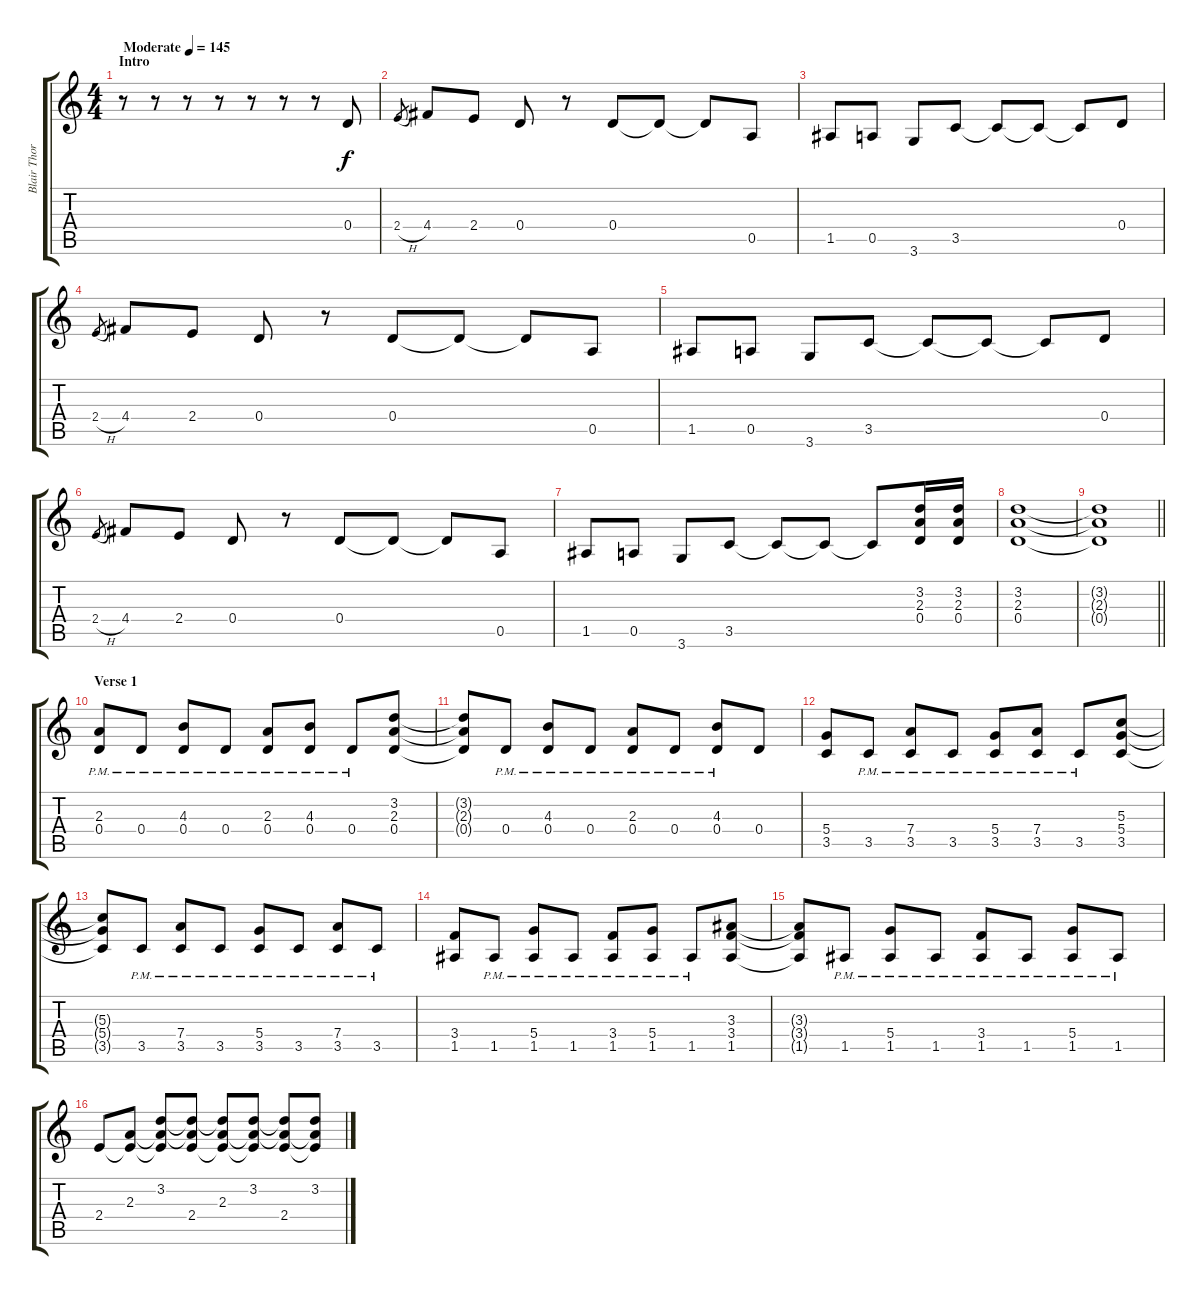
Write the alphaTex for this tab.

\track ("Blair Thornton" "Blair Thor") {instrument distortionguitar}
\staff {score tabs}
\tuning (E4 B3 G3 D3 A2 E2) {hide}
\ts (4 4)
\section ("" "Intro")
\tempo (145 "Moderate")
\clef g2
\ks c
r.8{dy f instrument distortionguitar} r.8 r.8 r.8 r.8 r.8 r.8 0.4.8 |
2.4{h}.8{gr} 4.4.8 2.4.8 0.4.8 r.8 0.4.8 0.4{t}.8 0.4{t}.8 0.5.8 |
1.5.8 0.5.8 3.6.8 3.5.8 3.5{t}.8 3.5{t}.8 3.5{t}.8 0.4.8 |
2.4{h}.8{gr} 4.4.8 2.4.8 0.4.8 r.8 0.4.8 0.4{t}.8 0.4{t}.8 0.5.8 |
1.5.8 0.5.8 3.6.8 3.5.8 3.5{t}.8 3.5{t}.8 3.5{t}.8 0.4.8 |
2.4{h}.8{gr} 4.4.8 2.4.8 0.4.8 r.8 0.4.8 0.4{t}.8 0.4{t}.8 0.5.8 |
1.5.8 0.5.8 3.6.8 3.5.8 3.5{t}.8 3.5{t}.8 3.5{t}.8 (3.2 2.3 0.4).16 (3.2 2.3 0.4).16 |
(3.2 2.3 0.4).1 |
\barLineRight lightlight
(3.2{t} 2.3{t} 0.4{t}).1 |
\section ("" "Verse 1")
(2.3{pm} 0.4{pm}).8 0.4{pm}.8 (4.3{pm} 0.4{pm}).8 0.4{pm}.8 (2.3{pm} 0.4{pm}).8 (4.3{pm} 0.4{pm}).8 0.4{pm}.8 (3.2 2.3 0.4).8 |
(3.2{t} 2.3{t} 0.4{t}).8 0.4{pm}.8 (4.3{pm} 0.4{pm}).8 0.4{pm}.8 (2.3{pm} 0.4{pm}).8 0.4{pm}.8 (4.3{pm} 0.4{pm}).8 0.4.8 |
(5.4 3.5).8 3.5{pm}.8 (7.4{pm} 3.5{pm}).8 3.5{pm}.8 (5.4{pm} 3.5{pm}).8 (7.4{pm} 3.5{pm}).8 3.5{pm}.8 (5.3 5.4 3.5).8 |
(5.3{t} 5.4{t} 3.5{t}).8 3.5{pm}.8 (7.4{pm} 3.5{pm}).8 3.5{pm}.8 (5.4{pm} 3.5{pm}).8 3.5{pm}.8 (7.4{pm} 3.5{pm}).8 3.5{pm}.8 |
(3.4 1.5).8 1.5{pm}.8 (5.4{pm} 1.5{pm}).8 1.5{pm}.8 (3.4{pm} 1.5{pm}).8 (5.4{pm} 1.5{pm}).8 1.5{pm}.8 (3.3 3.4 1.5).8 |
(3.3{t} 3.4{t} 1.5{t}).8 1.5{pm}.8 (5.4{pm} 1.5{pm}).8 1.5{pm}.8 (3.4{pm} 1.5{pm}).8 1.5{pm}.8 (5.4{pm} 1.5{pm}).8 1.5{pm}.8 |
2.4.8 (2.3 2.4{t}).8 (3.2 2.3{t} 2.4{t}).8 (3.2{t} 2.3{t} 2.4).8 (3.2{t} 2.3 2.4{t}).8 (3.2 2.3{t} 2.4{t}).8 (3.2{t} 2.3{t} 2.4).8 (3.2 2.3{t} 2.4{t}).8
